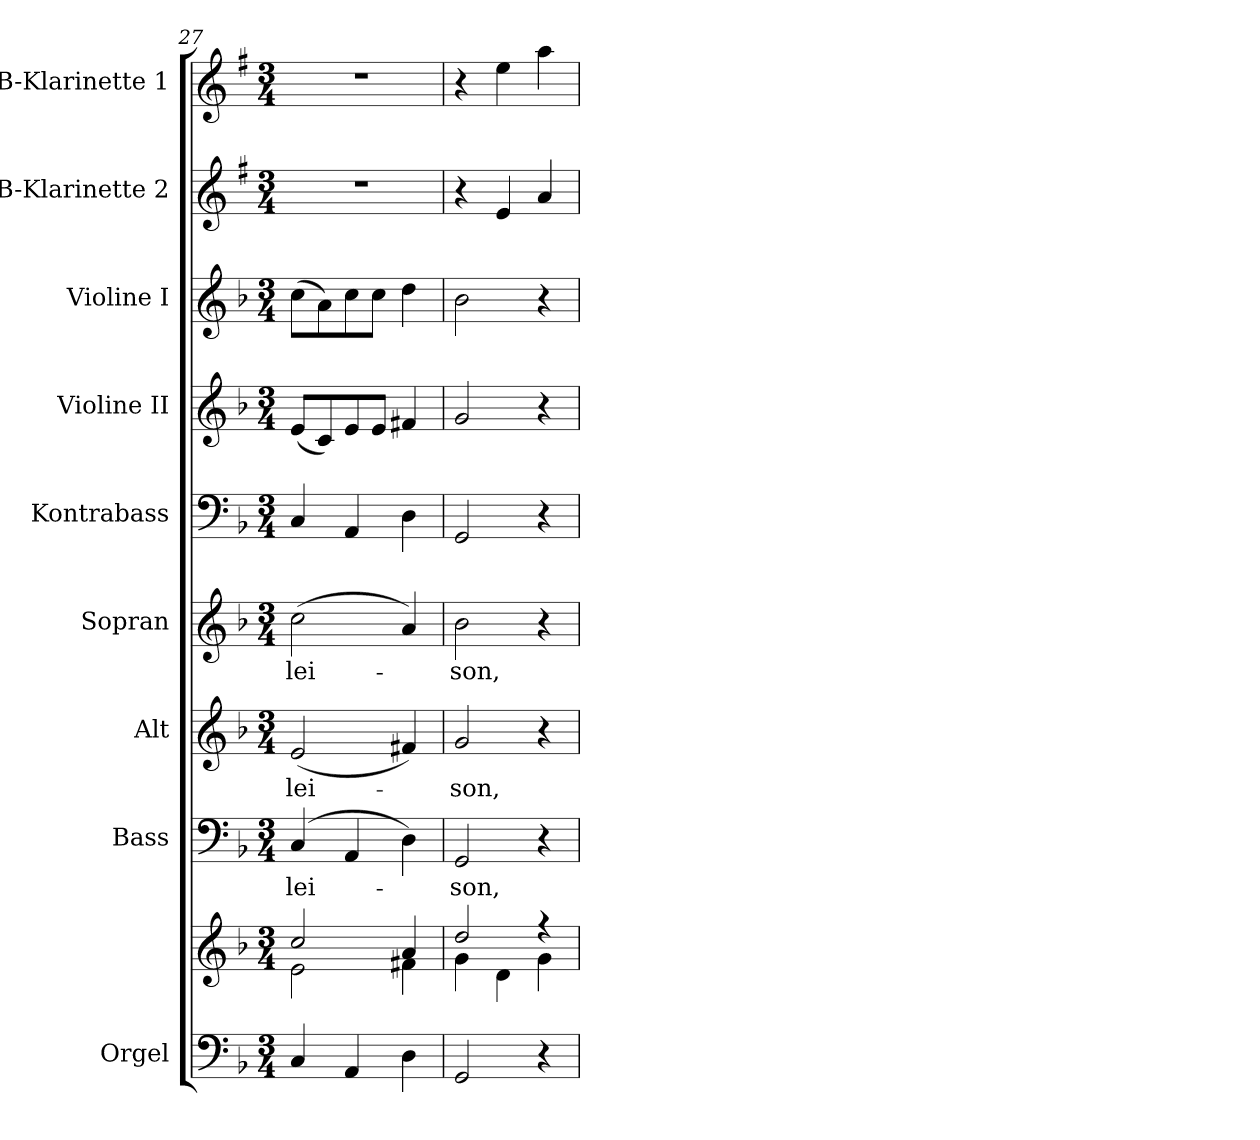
**kern	**kern	**kern	**text	**kern	**text	**kern	**text	**kern	**kern	**kern	**kern	**kern
*part9	*part9	*part8	*part8	*part7	*part7	*part6	*part6	*part5	*part4	*part3	*part2	*part1
*staff10	*staff9	*staff8	*staff8	*staff7	*staff7	*staff6	*staff6	*staff5	*staff4	*staff3	*staff2	*staff1
*I"Orgel	*	*I"Bass	*	*I"Alt	*	*I"Sopran	*	*I"Kontrabass	*I"Violine II	*I"Violine I	*I"B-Klarinette 2	*I"B-Klarinette 1
*I'Org.	*	*I'B.	*	*I'A.	*	*I'S.	*	*I'Kb.	*I'Vl. II	*I'Vl. I	*I'B Kl. 2	*I'B Kl. 1
*clefF4	*clefG2	*clefF4	*	*clefG2	*	*clefG2	*	*clefF4	*clefG2	*clefG2	*clefG2	*clefG2
*	*	*	*	*	*	*	*	*ITrd7c12	*	*	*ITrd1c2	*ITrd1c2
*k[b-]	*k[b-]	*k[b-]	*	*k[b-]	*	*k[b-]	*	*k[b-]	*k[b-]	*k[b-]	*k[b-]	*k[b-]
*F:	*F:	*F:	*	*F:	*	*F:	*	*F:	*F:	*F:	*F:	*F:
*M3/4	*M3/4	*M3/4	*	*M3/4	*	*M3/4	*	*M3/4	*M3/4	*M3/4	*M3/4	*M3/4
=27	=27	=27	=27	=27	=27	=27	=27	=27	=27	=27	=27	=27
*	*^	*	*	*	*	*	*	*	*	*	*	*
!	!	!	!	!LO:LY:b	!	!LO:LY:b	!	!LO:LY:b	!	!	!	!	!
4C/	2cc/	2e\	(4C/	-lei-	(<2e/	-lei-	(>2cc\	-lei-	4CC/	(<8e/L	(>8cc\L	2.r	2.r
.	.	.	.	.	.	.	.	.	.	8c/)	8a\)	.	.
4AA/	.	.	4AA/	.	.	.	.	.	4AAA/	8e/	8cc\	.	.
.	.	.	.	.	.	.	.	.	.	8e/J	8cc\J	.	.
4D\	4a/	4f#X\	4D\)	.	4f#X/)	.	4a/)	.	4DD\	4f#X/	4dd\	.	.
!!LO:PB:g=z
=28	=28	=28	=28	=28	=28	=28	=28	=28	=28	=28	=28	=28	=28
!	!	!	!	!LO:LY:b	!	!LO:LY:b	!	!LO:LY:b	!	!	!	!	!
2GG/	2dd/	4g\	2GG/	-son,	2g/	-son,	2b-\	-son,	2GGG/	2g/	2b-\	4r	4r
.	.	4d\	.	.	.	.	.	.	.	.	.	4d/	4dd\
4r	4ree	4g\	4r	.	4r	.	4r	.	4r	4r	4r	4g/	4gg\
*	*v	*v	*	*	*	*	*	*	*	*	*	*	*
=	=	=	=	=	=	=	=	=	=	=	=	=
*-	*-	*-	*-	*-	*-	*-	*-	*-	*-	*-	*-	*-
